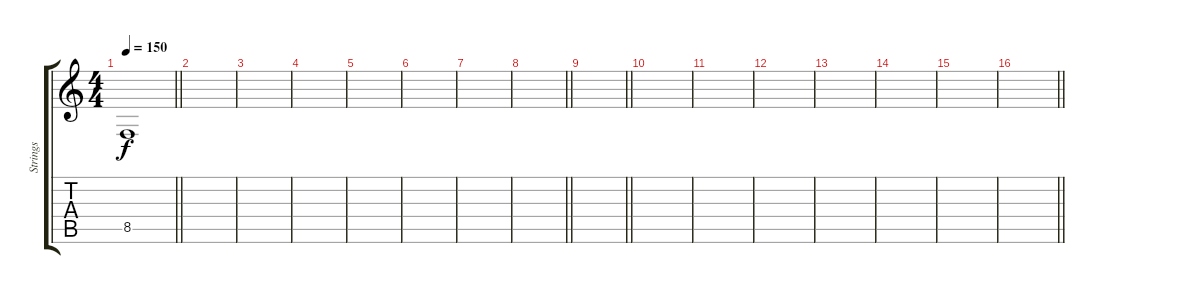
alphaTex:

\track ("Strings" "Strings") {instrument stringensemble1}
\staff {score tabs}
\tuning (E4 B3 G3 D3 A2 E2) {hide}
\ts (4 4)
\tempo 150
\clef g2
\barLineRight lightlight
\ks c
8.5.1{dy f} |
|
|
|
|
|
|
\barLineRight lightlight
|
\barLineRight lightlight
|
|
|
|
|
|
|
\barLineRight lightlight
